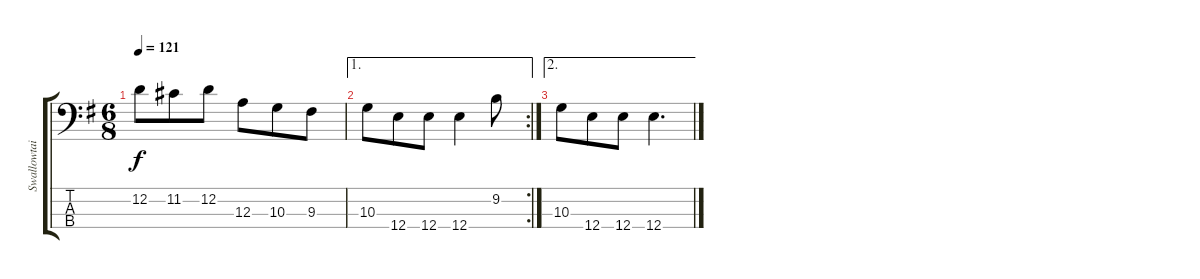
\track ("Swallowtail Jig" "Swallowtai") {instrument acousticguitarsteel}
\staff {score tabs}
\tuning (G2 D2 A1 E1) {hide}
\ts (6 8)
\tempo 121
\clef f4
\ks g
12.2.8{dy f} 11.2.8 12.2.8 12.3.8 10.3.8 9.3.8 |
\ae 1
\rc 2
10.3.8 12.4.8 12.4.8 12.4.4 9.2.8 |
\ae 2
10.3.8 12.4.8 12.4.8 12.4.4{d}
